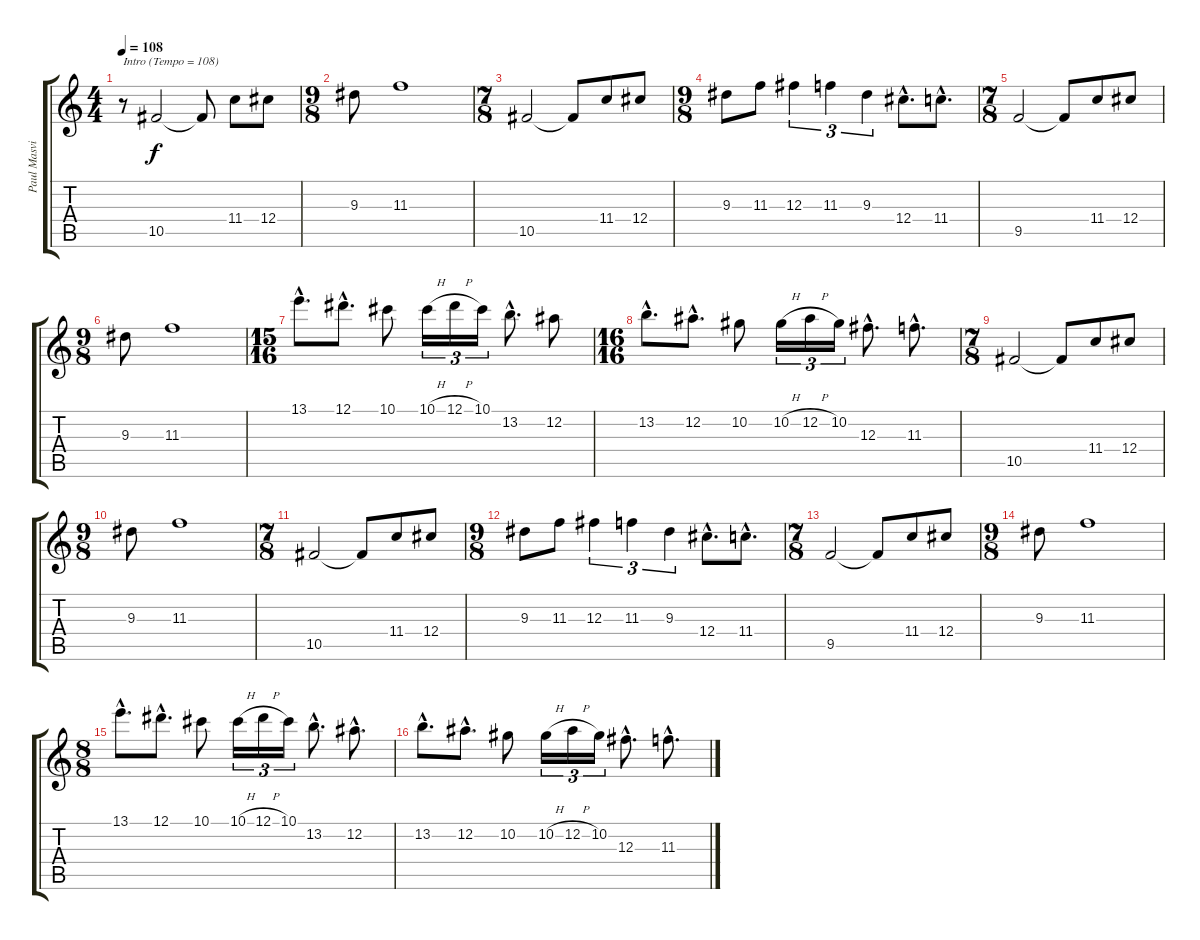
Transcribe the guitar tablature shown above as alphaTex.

\track ("Paul Masvidal" "Paul Masvi") {instrument distortionguitar}
\staff {score tabs}
\tuning (Eb4 Bb3 Gb3 Db3 Ab2 Eb2) {hide}
\ts (4 4)
\tempo 108
\clef g2
\ks c
r.8{txt "Intro (Tempo = 108)" dy f volume 16 instrument electricguitarclean} 10.5.2 10.5{t}.8 11.4.8 12.4.8 |
\ts (9 8)
9.3.8 11.3.1 |
\ts (7 8)
10.5.2 10.5{t}.8 11.4.8 12.4.8 |
\ts (9 8)
9.3.8 11.3.8 12.3.4{tu (3 2)} 11.3.4{tu (3 2)} 9.3.4{tu (3 2)} 12.4{hac}.8{d} 11.4{hac}.8{d} |
\ts (7 8)
9.5.2 9.5{t}.8 11.4.8 12.4.8 |
\ts (9 8)
9.3.8 11.3.1 |
\ts (15 16)
13.1{hac}.8{d} 12.1{hac}.8{d} 10.1.8 10.1{h}.16{tu (3 2)} 12.1{h}.16{tu (3 2)} 10.1.16{tu (3 2)} 13.2{hac}.8{d} 12.2.8 |
\ts (16 16)
13.2{hac}.8{d} 12.2{hac}.8{d} 10.2.8 10.2{h}.16{tu (3 2)} 12.2{h}.16{tu (3 2)} 10.2.16{tu (3 2)} 12.3{hac}.8{d} 11.3{hac}.8{d} |
\ts (7 8)
10.5.2 10.5{t}.8 11.4.8 12.4.8 |
\ts (9 8)
9.3.8 11.3.1 |
\ts (7 8)
10.5.2 10.5{t}.8 11.4.8 12.4.8 |
\ts (9 8)
9.3.8 11.3.8 12.3.4{tu (3 2)} 11.3.4{tu (3 2)} 9.3.4{tu (3 2)} 12.4{hac}.8{d} 11.4{hac}.8{d} |
\ts (7 8)
9.5.2 9.5{t}.8 11.4.8 12.4.8 |
\ts (9 8)
9.3.8 11.3.1 |
\ts (8 8)
13.1{hac}.8{d} 12.1{hac}.8{d} 10.1.8 10.1{h}.16{tu (3 2)} 12.1{h}.16{tu (3 2)} 10.1.16{tu (3 2)} 13.2{hac}.8{d} 12.2{hac}.8{d} |
13.2{hac}.8{d} 12.2{hac}.8{d} 10.2.8 10.2{h}.16{tu (3 2)} 12.2{h}.16{tu (3 2)} 10.2.16{tu (3 2)} 12.3{hac}.8{d} 11.3{hac}.8{d}
